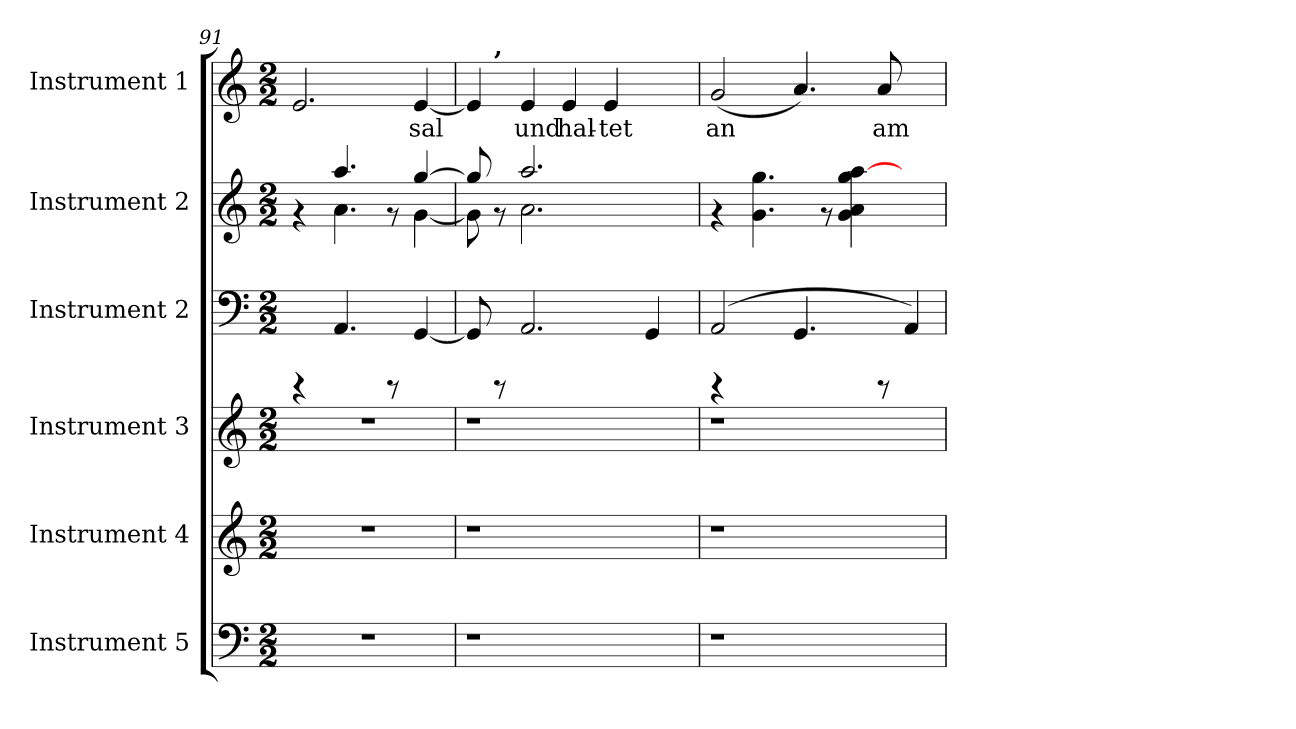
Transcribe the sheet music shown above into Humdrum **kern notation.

**kern	**kern	**kern	**kern	**kern	**kern	**text
*part6	*part5	*part4	*part3	*part2	*part1	*part1
*staff6	*staff5	*staff4	*staff3	*staff2	*staff1	*staff1
*I"Instrument 5	*I"Instrument 4	*I"Instrument 3	*I"Instrument 2	*I"Instrument 2	*I"Instrument 1	*
*clefF4	*clefG2	*clefG2	*clefF4	*clefG2	*clefG2	*
*k[]	*k[]	*k[]	*k[]	*k[]	*k[]	*
*C:	*C:	*C:	*C:	*C:	*C:	*
*M2/2	*M2/2	*M2/2	*M2/2	*M2/2	*M2/2	*
=91	=91	=91	=91	=91	=91	=91
*	*	*	*	*^	*	*
!	!	!	!	!	!	!	!LO:LY:b:cj
1r	1r	1r	4rCCC	4rf	4ryy	2.e/	--
.	.	.	4.AA/	4.aa/	4.a\	.	.
.	.	.	8rCCC	8rf	8ryy	.	.
!	!	!	!	!	!	!	!LO:LY:b:cj
.	.	.	[<4GG/	[>4gg/	[<4g\	[<4e/	-sal
=92	=92	=92	=92	=92	=92	=92	=92
!	!	!	!	!	!	!	!LO:LY:b:cj
*	*	*	*	*	*	*^	*
1r	1r	1r	8GG/]	8gg/]	8g\]	4e/]	8ryy	.
!	!	!	!	!	!	!	!LO:TX:a:B:t=,	!
.	.	.	8rCCC	8rf	8ryy	.	1ryy	.
!	!	!	!	!	!	!	!	!LO:LY:b:cj
.	.	.	2.AA/	2.aa/	2.a\	4e/	.	und
!	!	!	!	!	!	!	!	!LO:LY:b:cj
.	.	.	.	.	.	4e/	.	hal-
!	!	!	!	!	!	!	!	!LO:LY:b:cj
.	.	.	.	.	.	4e/	.	-tet
4ryy	4ryy	4ryy	4GG/	4ryy	4ryy	4ryy	.	.
.	.	.	.	.	.	.	8ryy	.
=93	=93	=93	=93	=93	=93	=93	=93	=93
*	*	*	*^	*	*	*	*	*
!	!	!	!	!	!	!	!	!	!LO:LY:b:cj
*	*	*	*	*	*v	*v	*	*	*
*	*	*	*	*	*	*v	*v	*
1r	1r	1r	(<2AA/	4rCCC	4rf	(<2g/	an
.	.	.	.	1ryy	4.g\ 4.gg\	.	.
!	!	!	!	!	!	!	!LO:LY:b:cj
.	.	.	4.GG/	.	.	4.a/)	.
.	.	.	.	.	8rf	.	.
.	.	.	.	.	[>4aa\ 4a\ 4g\ 4gg\	.	.
!	!	!	!	!	!	!	!LO:LY:b:cj
.	.	.	8rCCC	.	.	8a/	am
4ryy	4ryy	4ryy	4AA/)	.	4ryy	4ryy	.
*	*	*	*v	*v	*	*	*
=	=	=	=	=	=	=
*-	*-	*-	*-	*-	*-	*-
